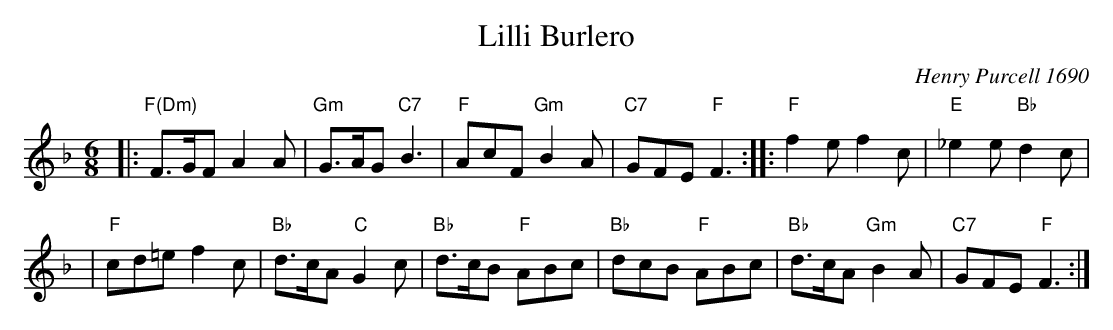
X:1
T: Lilli Burlero
C: Henry Purcell 1690
M: 6/8
L: 1/8
K: F
|: "F(Dm)"F>GF A2A | "Gm"G>AG "C7"B3 | "F"AcF "Gm"B2A | "C7"GFE "F"F3 :: "F"f2e f2c | "E"_e2e "Bb"d2c |
| "F"cd=e f2c | "Bb"d>cA "C"G2c | "Bb"d>cB "F"ABc |"Bb"dcB "F"ABc | "Bb"d>cA "Gm"B2A | "C7"GFE "F"F3 :|
